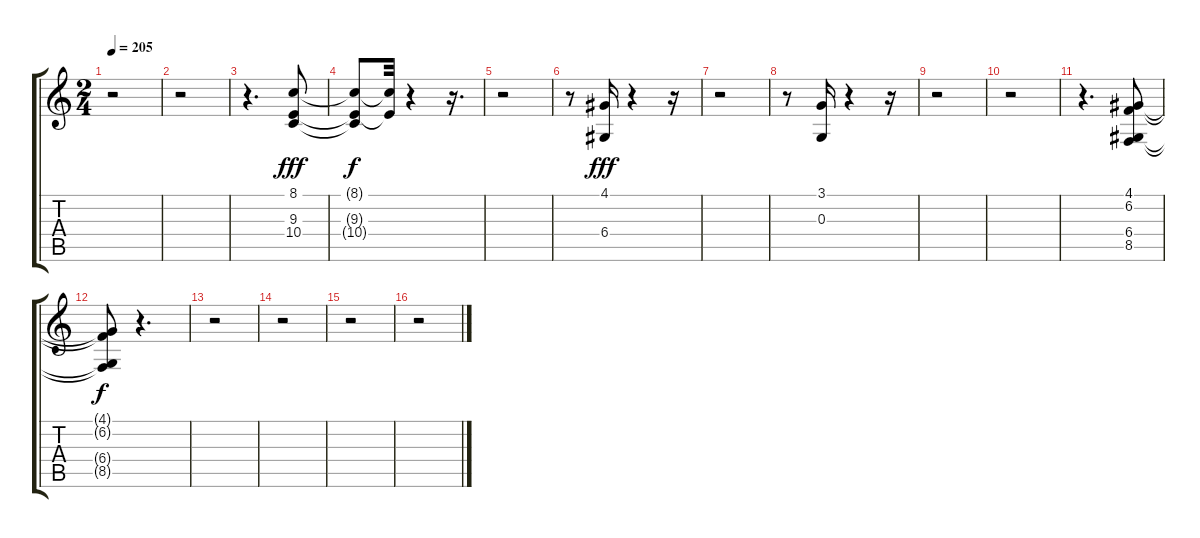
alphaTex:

\track "" {instrument altosax}
\staff {score tabs}
\tuning (E4 B3 G3 D3 A2 E2) {hide}
\ts (2 4)
\tempo 205
\clef g2
\ks c
r.2{dy f} |
r.2 |
r.4{d} (8.1 9.3 10.4).8{dy fff} |
(8.1{t} 9.3{t} 10.4{t}).8{dy f} (8.1{t} 9.3{t}).32 r.4 r.16{d} |
r.2 |
r.8 (4.1 6.4).16{dy fff} r.4 r.16 |
r.2 |
r.8 (3.1 0.3).16 r.4 r.16 |
r.2 |
r.2 |
r.4{d} (4.1 6.2 6.4 8.5).8 |
(4.1{t} 6.2{t} 6.4{t} 8.5{t}).8{dy f} r.4{d} |
r.2 |
r.2 |
r.2 |
r.2
